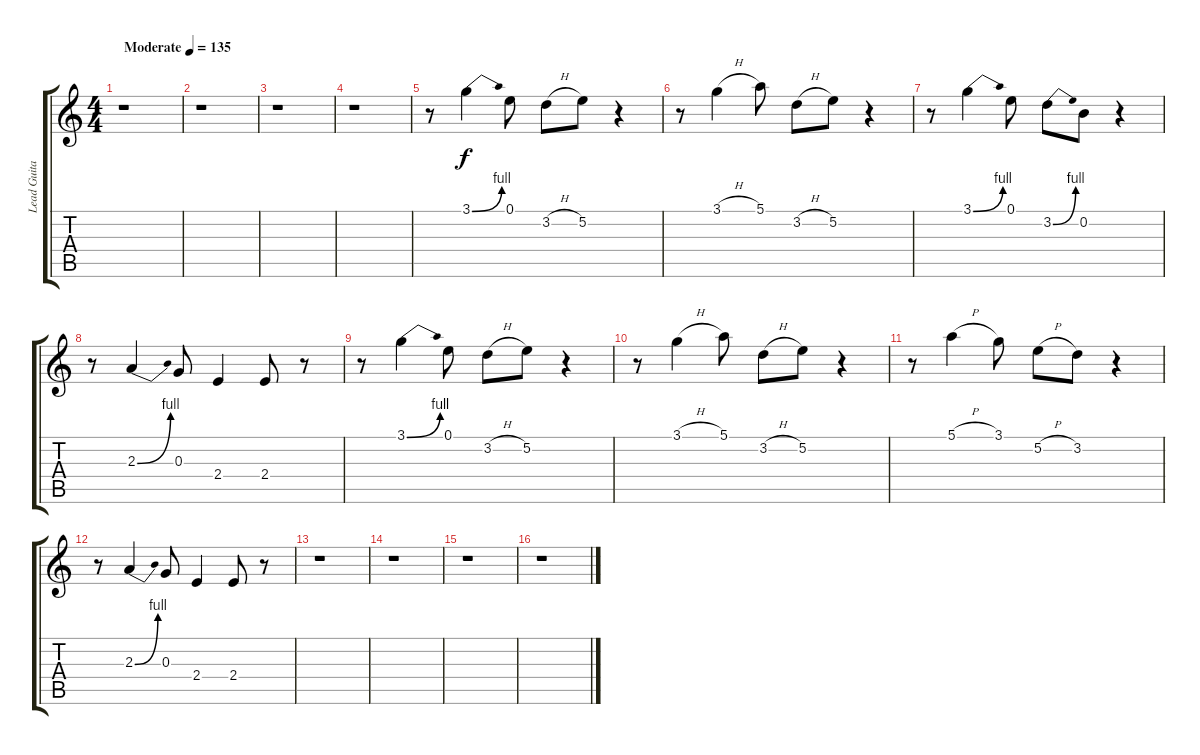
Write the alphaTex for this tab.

\track ("Lead Guitar" "Lead Guita") {instrument distortionguitar}
\staff {score tabs}
\tuning (E4 B3 G3 D3 A2 E2) {hide}
\ts (4 4)
\tempo (135 "Moderate")
\clef g2
\ks c
r.1{dy f instrument distortionguitar} |
r.1 |
r.1 |
r.1 |
r.8 3.1{be (bend 0 0 60 4)}.4 0.1.8 3.2{h}.8 5.2.8 r.4 |
r.8 3.1{h}.4 5.1.8 3.2{h}.8 5.2.8 r.4 |
r.8 3.1{be (bend 0 0 60 4)}.4 0.1.8 3.2{be (bend 0 0 60 4)}.8 0.2.8 r.4 |
r.8 2.3{be (bend 0 0 60 4)}.4 0.3.8 2.4.4 2.4.8 r.8 |
r.8 3.1{be (bend 0 0 60 4)}.4 0.1.8 3.2{h}.8 5.2.8 r.4 |
r.8 3.1{h}.4 5.1.8 3.2{h}.8 5.2.8 r.4 |
r.8 5.1{h}.4 3.1.8 5.2{h}.8 3.2.8 r.4 |
r.8 2.3{be (bend 0 0 60 4)}.4 0.3.8 2.4.4 2.4.8 r.8 |
r.1 |
r.1 |
r.1 |
r.1
